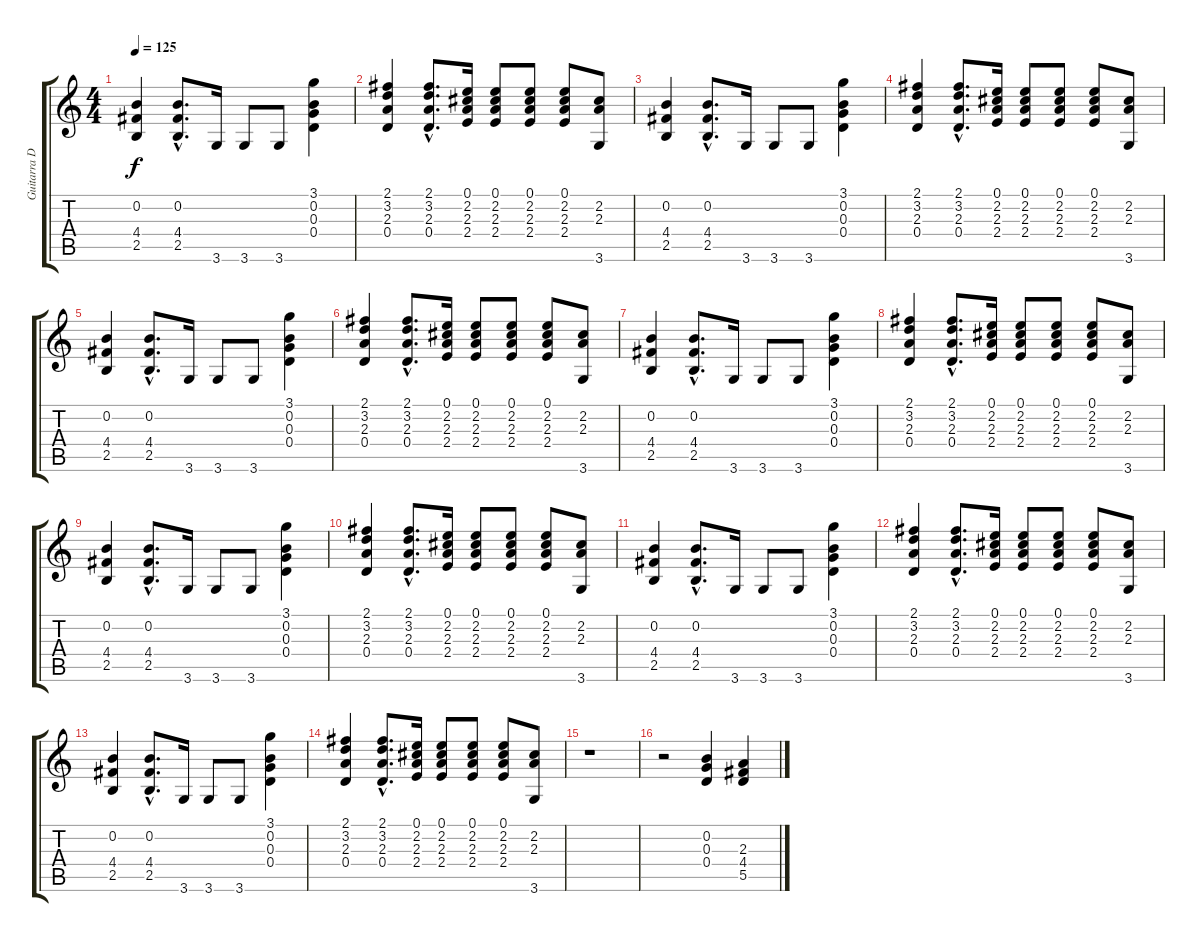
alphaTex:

\track ("Guitarra Distorsión" "Guitarra D") {instrument distortionguitar}
\staff {score tabs}
\tuning (E4 B3 G3 D3 A2 E2) {hide}
\ts (4 4)
\tempo 125
\clef g2
\ks c
(0.2 4.4 2.5).4{dy f} (0.2{hac} 4.4{hac} 2.5{hac}).8{d} 3.6.16 3.6.8 3.6.8 (3.1 0.2 0.3 0.4).4 |
(2.1 3.2 2.3 0.4).4 (2.1{hac} 3.2{hac} 2.3{hac} 0.4{hac}).8{d} (0.1 2.2 2.3 2.4).16 (0.1 2.2 2.3 2.4).8 (0.1 2.2 2.3 2.4).8 (0.1 2.2 2.3 2.4).8 (2.2 2.3 3.6).8 |
(0.2 4.4 2.5).4 (0.2{hac} 4.4{hac} 2.5{hac}).8{d} 3.6.16 3.6.8 3.6.8 (3.1 0.2 0.3 0.4).4 |
(2.1 3.2 2.3 0.4).4 (2.1{hac} 3.2{hac} 2.3{hac} 0.4{hac}).8{d} (0.1 2.2 2.3 2.4).16 (0.1 2.2 2.3 2.4).8 (0.1 2.2 2.3 2.4).8 (0.1 2.2 2.3 2.4).8 (2.2 2.3 3.6).8 |
(0.2 4.4 2.5).4 (0.2{hac} 4.4{hac} 2.5{hac}).8{d} 3.6.16 3.6.8 3.6.8 (3.1 0.2 0.3 0.4).4 |
(2.1 3.2 2.3 0.4).4 (2.1{hac} 3.2{hac} 2.3{hac} 0.4{hac}).8{d} (0.1 2.2 2.3 2.4).16 (0.1 2.2 2.3 2.4).8 (0.1 2.2 2.3 2.4).8 (0.1 2.2 2.3 2.4).8 (2.2 2.3 3.6).8 |
(0.2 4.4 2.5).4 (0.2{hac} 4.4{hac} 2.5{hac}).8{d} 3.6.16 3.6.8 3.6.8 (3.1 0.2 0.3 0.4).4 |
(2.1 3.2 2.3 0.4).4 (2.1{hac} 3.2{hac} 2.3{hac} 0.4{hac}).8{d} (0.1 2.2 2.3 2.4).16 (0.1 2.2 2.3 2.4).8 (0.1 2.2 2.3 2.4).8 (0.1 2.2 2.3 2.4).8 (2.2 2.3 3.6).8 |
(0.2 4.4 2.5).4 (0.2{hac} 4.4{hac} 2.5{hac}).8{d} 3.6.16 3.6.8 3.6.8 (3.1 0.2 0.3 0.4).4 |
(2.1 3.2 2.3 0.4).4 (2.1{hac} 3.2{hac} 2.3{hac} 0.4{hac}).8{d} (0.1 2.2 2.3 2.4).16 (0.1 2.2 2.3 2.4).8 (0.1 2.2 2.3 2.4).8 (0.1 2.2 2.3 2.4).8 (2.2 2.3 3.6).8 |
(0.2 4.4 2.5).4 (0.2{hac} 4.4{hac} 2.5{hac}).8{d} 3.6.16 3.6.8 3.6.8 (3.1 0.2 0.3 0.4).4 |
(2.1 3.2 2.3 0.4).4 (2.1{hac} 3.2{hac} 2.3{hac} 0.4{hac}).8{d} (0.1 2.2 2.3 2.4).16 (0.1 2.2 2.3 2.4).8 (0.1 2.2 2.3 2.4).8 (0.1 2.2 2.3 2.4).8 (2.2 2.3 3.6).8 |
(0.2 4.4 2.5).4 (0.2{hac} 4.4{hac} 2.5{hac}).8{d} 3.6.16 3.6.8 3.6.8 (3.1 0.2 0.3 0.4).4 |
(2.1 3.2 2.3 0.4).4 (2.1{hac} 3.2{hac} 2.3{hac} 0.4{hac}).8{d} (0.1 2.2 2.3 2.4).16 (0.1 2.2 2.3 2.4).8 (0.1 2.2 2.3 2.4).8 (0.1 2.2 2.3 2.4).8 (2.2 2.3 3.6).8 |
r.1 |
r.2 (0.2 0.3 0.4).4 (2.3 4.4 5.5).4
